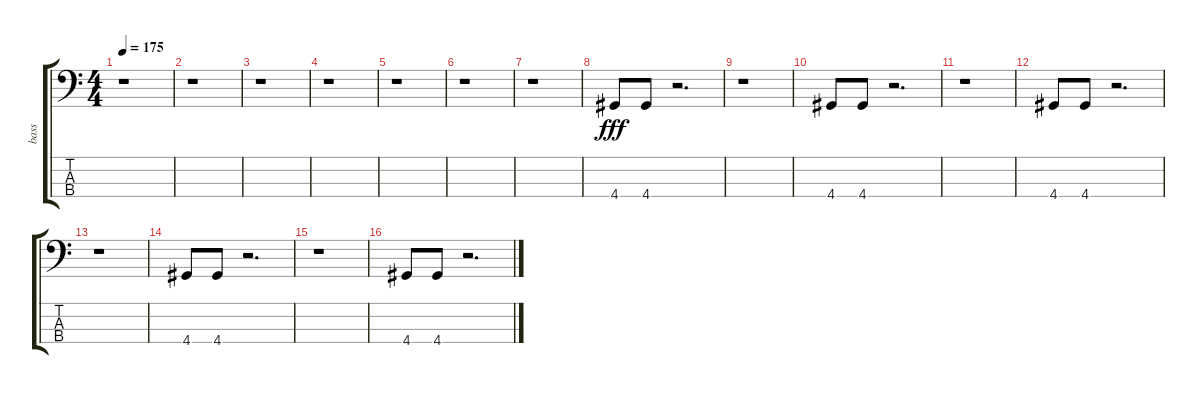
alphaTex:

\track ("bass" "bass") {instrument electricbassfinger}
\staff {score tabs}
\tuning (G2 D2 A1 E1) {hide}
\ts (4 4)
\tempo 175
\clef f4
\ks c
r.1{dy fff} |
r.1 |
r.1 |
r.1 |
r.1 |
r.1 |
r.1 |
4.4.8 4.4.8 r.2{d} |
r.1 |
4.4.8 4.4.8 r.2{d} |
r.1 |
4.4.8 4.4.8 r.2{d} |
r.1 |
4.4.8 4.4.8 r.2{d} |
r.1 |
4.4.8 4.4.8 r.2{d}
